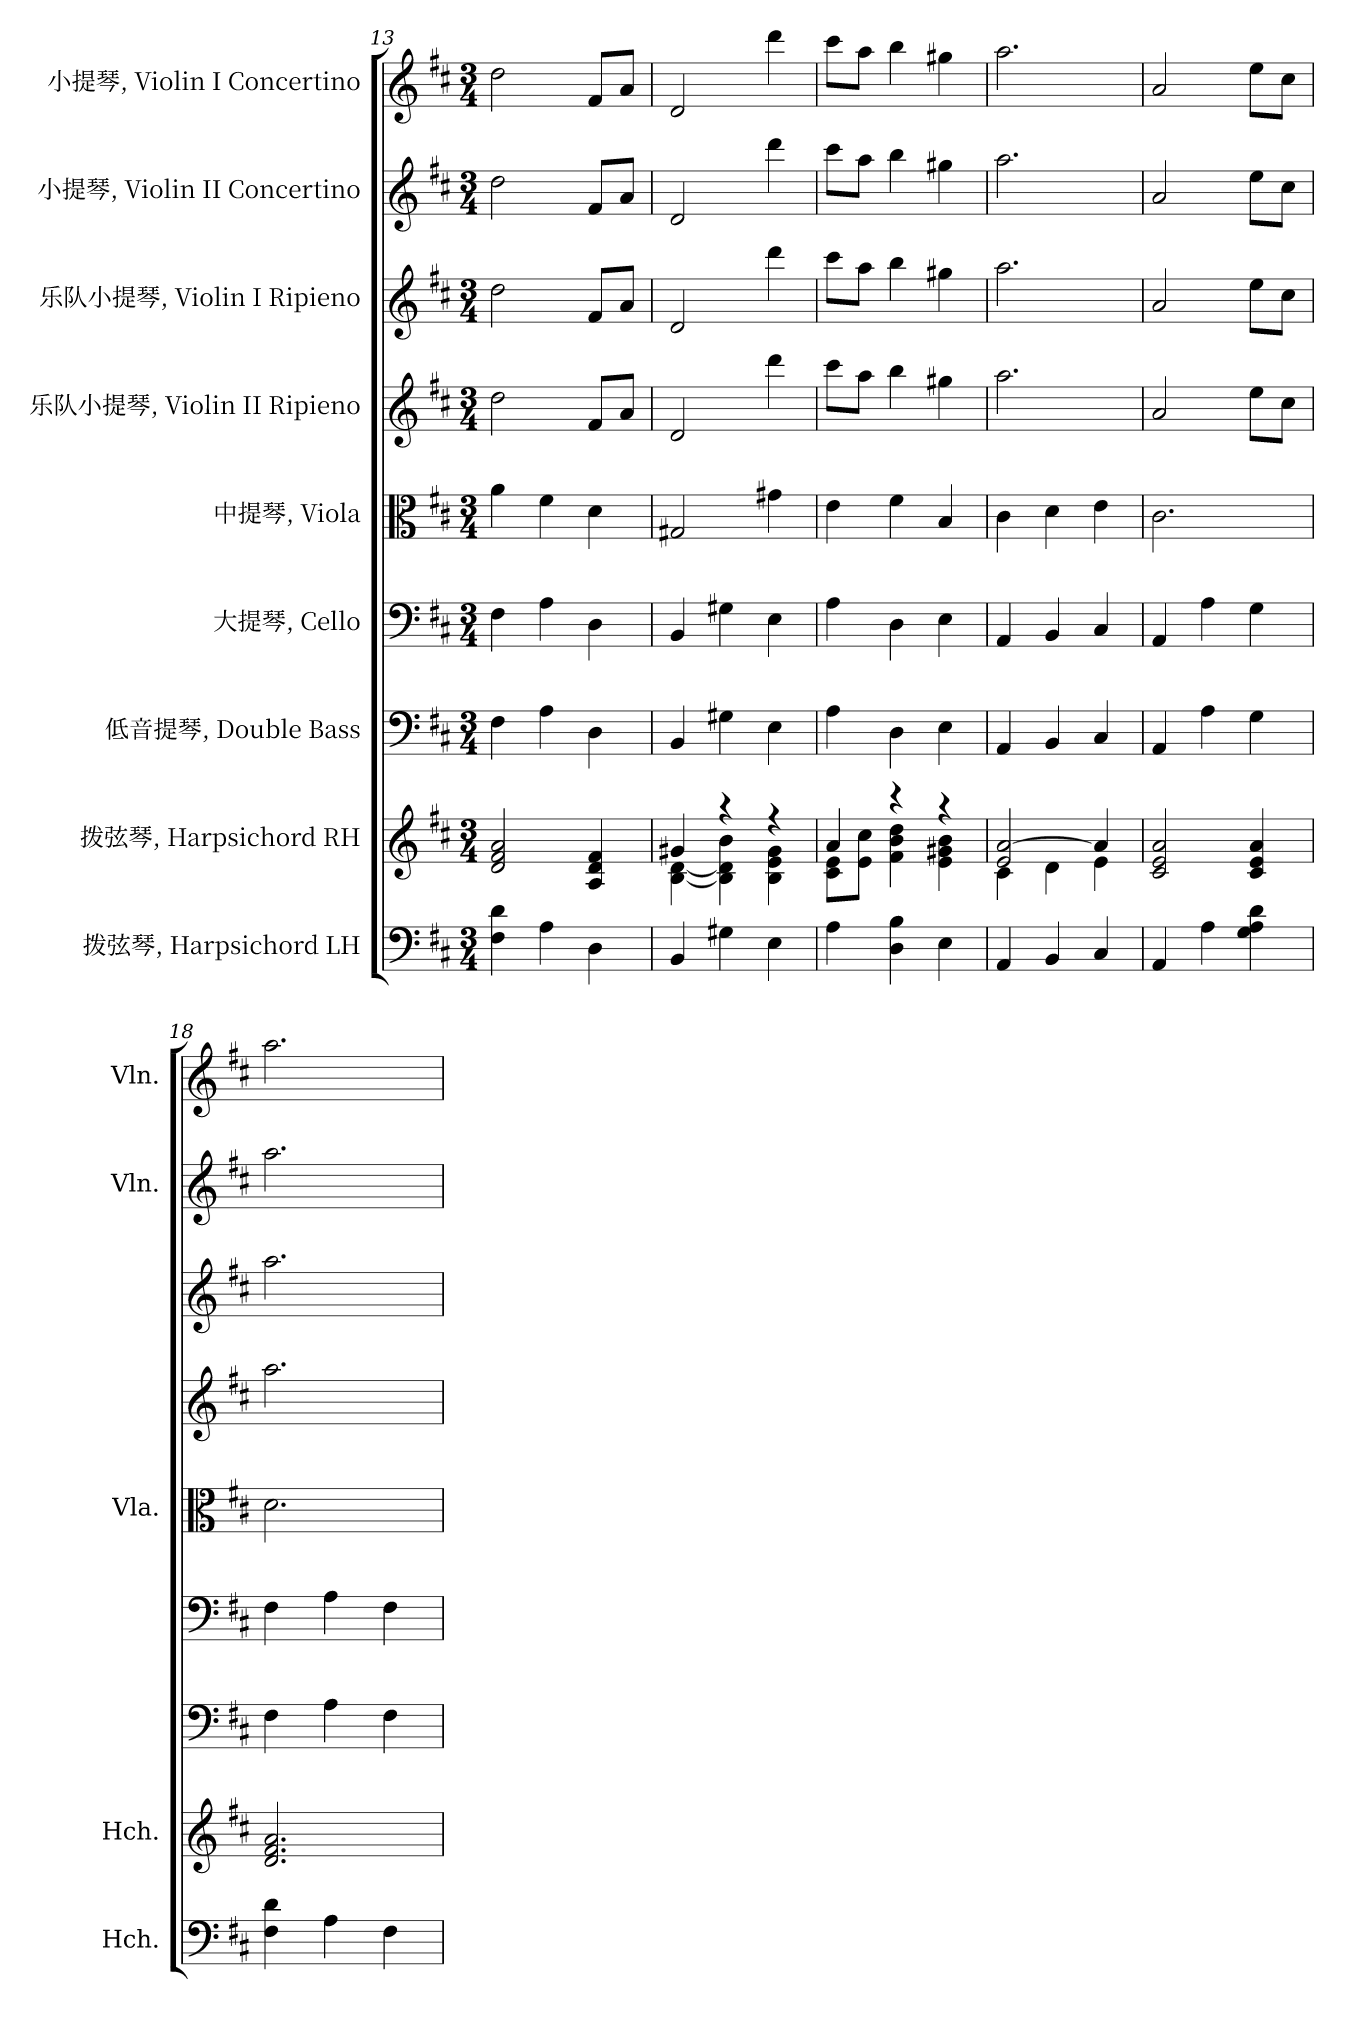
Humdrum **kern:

**kern	**kern	**kern	**kern	**kern	**kern	**kern	**kern	**kern
*part9	*part8	*part7	*part6	*part5	*part4	*part3	*part2	*part1
*staff9	*staff8	*staff7	*staff6	*staff5	*staff4	*staff3	*staff2	*staff1
*I"拨弦琴, Harpsichord LH	*I"拨弦琴, Harpsichord RH	*I"低音提琴, Double Bass	*I"大提琴, Cello	*I"中提琴, Viola	*I"乐队小提琴, Violin II Ripieno	*I"乐队小提琴, Violin I Ripieno	*I"小提琴, Violin II Concertino	*I"小提琴, Violin I Concertino
*I'Hch.	*I'Hch.	*	*	*I'Vla.	*	*	*I'Vln.	*I'Vln.
*clefF4	*clefG2	*clefF4	*clefF4	*clefC3	*clefG2	*clefG2	*clefG2	*clefG2
*	*	*ITrd7c12	*	*	*	*	*	*
*k[f#c#]	*k[f#c#]	*k[f#c#]	*k[f#c#]	*k[f#c#]	*k[f#c#]	*k[f#c#]	*k[f#c#]	*k[f#c#]
*M3/4	*M3/4	*M3/4	*M3/4	*M3/4	*M3/4	*M3/4	*M3/4	*M3/4
=13	=13	=13	=13	=13	=13	=13	=13	=13
4F#\ 4d\	2d/ 2f#/ 2a/	4FF#\	4F#\	4a\	2dd\	2dd\	2dd\	2dd\
4A\	.	4AA\	4A\	4f#\	.	.	.	.
4D\	4A/ 4d/ 4f#/	4DD\	4D\	4d\	8f#/L	8f#/L	8f#/L	8f#/L
.	.	.	.	.	8a/J	8a/J	8a/J	8a/J
=14	=14	=14	=14	=14	=14	=14	=14	=14
*	*^	*	*	*	*	*	*	*
4BB/	4g#X/	[4B\ [4d\	4BBB/	4BB/	2G#X/	2d/	2d/	2d/	2d/
4G#X\	4r	4B\] 4d\] 4b\	4GG#X\	4G#X\	.	.	.	.	.
4E\	4r	4B\ 4e\ 4g#\	4EE\	4E\	4g#X\	4ddd\	4ddd\	4ddd\	4ddd\
!!LO:PB:g=z
=15	=15	=15	=15	=15	=15	=15	=15	=15	=15
4A\	4a/	8c#\ 8e\L	4AA\	4A\	4e\	8ccc#\L	8ccc#\L	8ccc#\L	8ccc#\L
.	.	8e\ 8cc#\J	.	.	.	8aa\J	8aa\J	8aa\J	8aa\J
4D\ 4B\	4r	4f#\ 4b\ 4dd\	4DD\	4D\	4f#\	4bb\	4bb\	4bb\	4bb\
4E\	4r	4e\ 4g#X\ 4b\	4EE\	4E\	4B/	4gg#X\	4gg#X\	4gg#X\	4gg#X\
=16	=16	=16	=16	=16	=16	=16	=16	=16	=16
4AA/	2e/ [2a/	4c#\	4AAA/	4AA/	4c#\	2.aa\	2.aa\	2.aa\	2.aa\
4BB/	.	4d\	4BBB/	4BB/	4d\	.	.	.	.
4C#/	4a/]	4e\	4CC#/	4C#/	4e\	.	.	.	.
*	*v	*v	*	*	*	*	*	*	*
=17	=17	=17	=17	=17	=17	=17	=17	=17
4AA/	2c#/ 2e/ 2a/	4AAA/	4AA/	2.c#\	2a/	2a/	2a/	2a/
4A\	.	4AA\	4A\	.	.	.	.	.
4G\ 4A\ 4d\	4c#/ 4e/ 4a/	4GG\	4G\	.	8ee\L	8ee\L	8ee\L	8ee\L
.	.	.	.	.	8cc#\J	8cc#\J	8cc#\J	8cc#\J
=18	=18	=18	=18	=18	=18	=18	=18	=18
4F#\ 4d\	2.d/ 2.f#/ 2.a/	4FF#\	4F#\	2.d\	2.aa\	2.aa\	2.aa\	2.aa\
4A\	.	4AA\	4A\	.	.	.	.	.
4F#\	.	4FF#\	4F#\	.	.	.	.	.
=	=	=	=	=	=	=	=	=
*-	*-	*-	*-	*-	*-	*-	*-	*-
